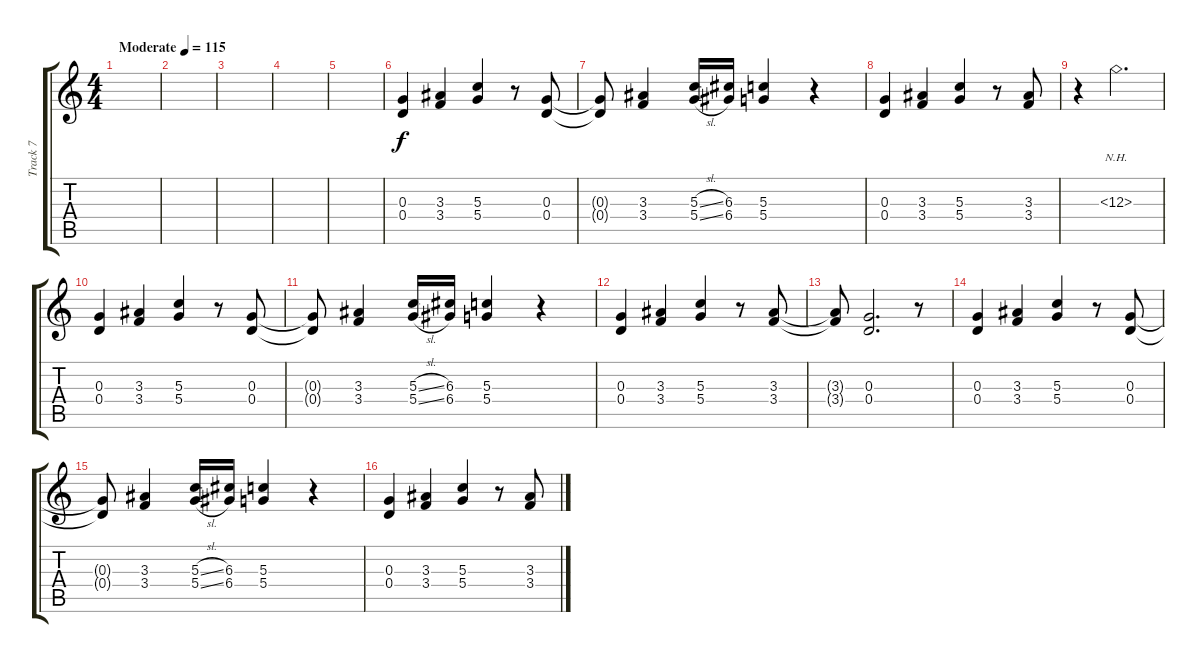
\track ("Track 7" "Track 7") {mute instrument distortionguitar}
\staff {score tabs}
\tuning (E4 B3 G3 D3 A2 E2) {hide}
\ts (4 4)
\tempo (115 "Moderate")
\clef g2
\ks c
|
|
|
|
|
(0.3 0.4).4 (3.3 3.4).4 (5.3 5.4).4 r.8 (0.3 0.4).8 |
(0.3{t} 0.4{t}).8 (3.3 3.4).4 (5.3{sl} 5.4{sl}).16 (6.3 6.4).16 (5.3 5.4).4 r.4 |
(0.3 0.4).4 (3.3 3.4).4 (5.3 5.4).4 r.8 (3.3 3.4).8 |
r.4 12.3{nh}.2{d} |
(0.3 0.4).4 (3.3 3.4).4 (5.3 5.4).4 r.8 (0.3 0.4).8 |
(0.3{t} 0.4{t}).8 (3.3 3.4).4 (5.3{sl} 5.4{sl}).16 (6.3 6.4).16 (5.3 5.4).4 r.4 |
(0.3 0.4).4 (3.3 3.4).4 (5.3 5.4).4 r.8 (3.3 3.4).8 |
(3.3{t} 3.4{t}).8 (0.3 0.4).2{d} r.8 |
(0.3 0.4).4 (3.3 3.4).4 (5.3 5.4).4 r.8 (0.3 0.4).8 |
(0.3{t} 0.4{t}).8 (3.3 3.4).4 (5.3{sl} 5.4{sl}).16 (6.3 6.4).16 (5.3 5.4).4 r.4 |
(0.3 0.4).4 (3.3 3.4).4 (5.3 5.4).4 r.8 (3.3 3.4).8
